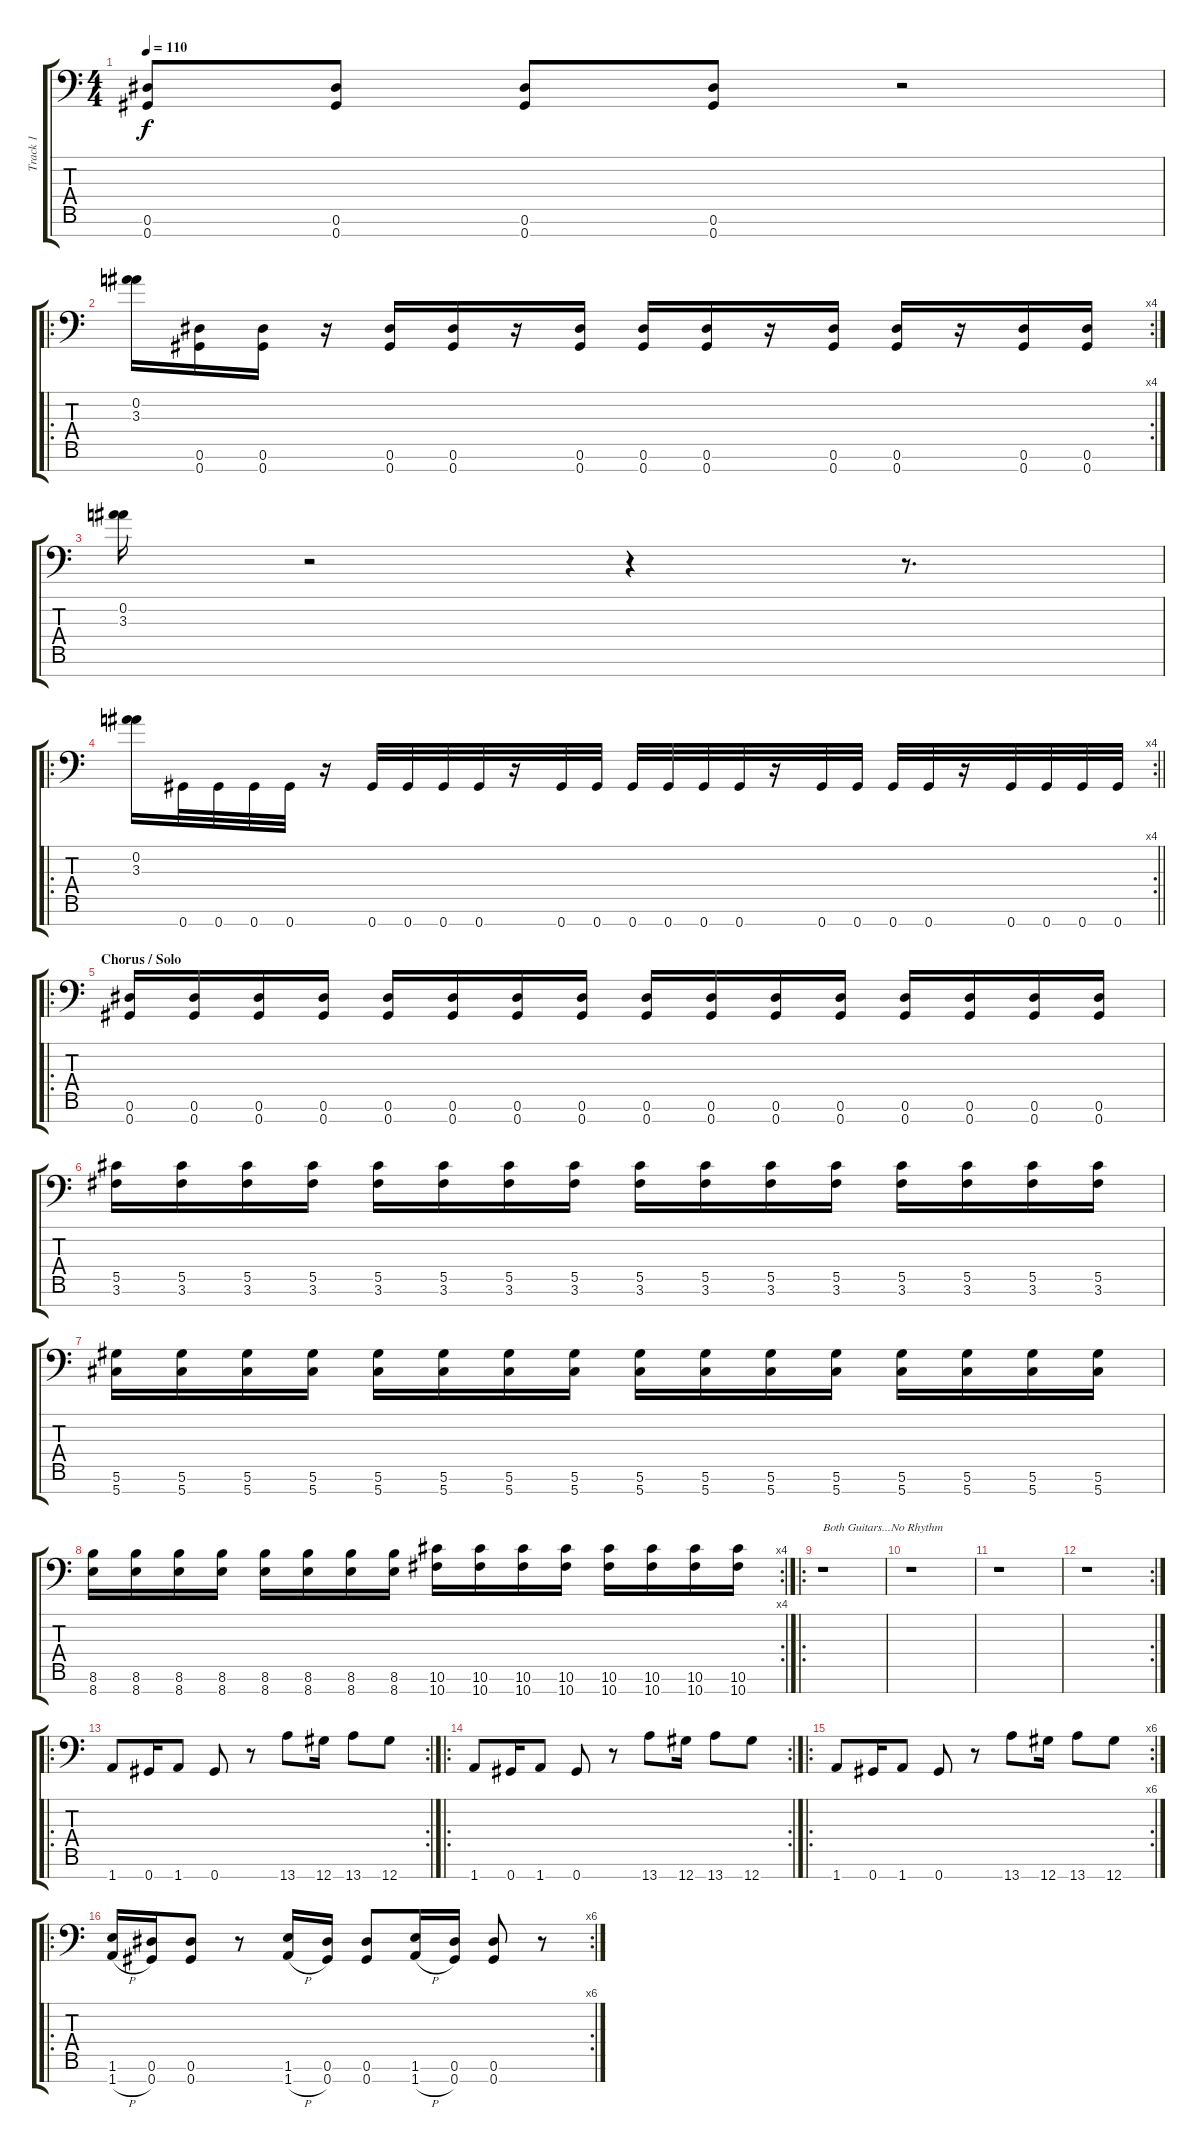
\track ("Track 1" "Track 1") {instrument distortionguitar}
\staff {score tabs}
\tuning (Eb4 Bb3 Gb3 Db3 Ab2 Eb2 Ab1) {hide}
\ts (4 4)
\tempo 110
\clef f4
\ks c
(0.6 0.7).8{dy f} (0.6 0.7).8 (0.6 0.7).8 (0.6 0.7).8 r.2 |
\ro
\rc 4
(0.2 3.3).16 (0.6 0.7).16 (0.6 0.7).16 r.16 (0.6 0.7).16 (0.6 0.7).16 r.16 (0.6 0.7).16 (0.6 0.7).16 (0.6 0.7).16 r.16 (0.6 0.7).16 (0.6 0.7).16 r.16 (0.6 0.7).16 (0.6 0.7).16 |
(0.2 3.3).16 r.2 r.4 r.8{d} |
\ro
\rc 4
\barLineRight lightlight
(0.2 3.3).16 0.7.32 0.7.32 0.7.32 0.7.32 r.16 0.7.32 0.7.32 0.7.32 0.7.32 r.16 0.7.32 0.7.32 0.7.32 0.7.32 0.7.32 0.7.32 r.16 0.7.32 0.7.32 0.7.32 0.7.32 r.16 0.7.32 0.7.32 0.7.32 0.7.32 |
\ro
\section ("" "Chorus / Solo")
(0.6 0.7).16 (0.6 0.7).16 (0.6 0.7).16 (0.6 0.7).16 (0.6 0.7).16 (0.6 0.7).16 (0.6 0.7).16 (0.6 0.7).16 (0.6 0.7).16 (0.6 0.7).16 (0.6 0.7).16 (0.6 0.7).16 (0.6 0.7).16 (0.6 0.7).16 (0.6 0.7).16 (0.6 0.7).16 |
(5.5 3.6).16 (5.5 3.6).16 (5.5 3.6).16 (5.5 3.6).16 (5.5 3.6).16 (5.5 3.6).16 (5.5 3.6).16 (5.5 3.6).16 (5.5 3.6).16 (5.5 3.6).16 (5.5 3.6).16 (5.5 3.6).16 (5.5 3.6).16 (5.5 3.6).16 (5.5 3.6).16 (5.5 3.6).16 |
(5.6 5.7).16 (5.6 5.7).16 (5.6 5.7).16 (5.6 5.7).16 (5.6 5.7).16 (5.6 5.7).16 (5.6 5.7).16 (5.6 5.7).16 (5.6 5.7).16 (5.6 5.7).16 (5.6 5.7).16 (5.6 5.7).16 (5.6 5.7).16 (5.6 5.7).16 (5.6 5.7).16 (5.6 5.7).16 |
\rc 4
(8.6 8.7).16 (8.6 8.7).16 (8.6 8.7).16 (8.6 8.7).16 (8.6 8.7).16 (8.6 8.7).16 (8.6 8.7).16 (8.6 8.7).16 (10.6 10.7).16 (10.6 10.7).16 (10.6 10.7).16 (10.6 10.7).16 (10.6 10.7).16 (10.6 10.7).16 (10.6 10.7).16 (10.6 10.7).16 |
\ro
r.1{txt "Both Guitars...No Rhythm"} |
r.1 |
r.1 |
\rc 2
r.1 |
\ro
\rc 2
1.7.8{balance 0} 0.7.16 1.7.8 0.7.8 r.8 13.7.8 12.7.16 13.7.8 12.7.8 |
\ro
\rc 2
1.7.8{balance 8} 0.7.16 1.7.8 0.7.8 r.8 13.7.8 12.7.16 13.7.8 12.7.8 |
\ro
\rc 6
1.7.8 0.7.16 1.7.8 0.7.8 r.8 13.7.8 12.7.16 13.7.8 12.7.8 |
\ro
\rc 6
(1.6 1.7{h}).16{balance 8} (0.6 0.7).16 (0.6 0.7).8 r.8 (1.6 1.7{h}).16 (0.6 0.7).16 (0.6 0.7).8 (1.6 1.7{h}).16 (0.6 0.7).16 (0.6 0.7).8 r.8
